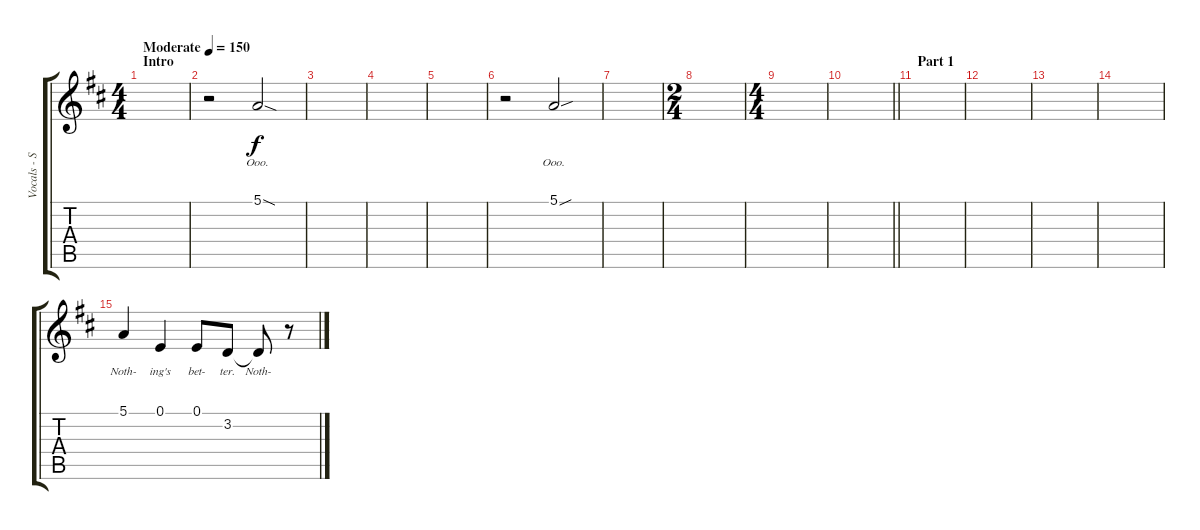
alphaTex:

\track ("Vocals - Simon Neil" "Vocals - S") {instrument altosax}
\staff {score tabs}
\tuning (E4 B3 G3 D3 A2 E2) {hide}
\ts (4 4)
\section ("" "Intro")
\tempo (150 "Moderate")
\clef g2
\ks d
|
r.2 5.1{sod}.2{lyrics (0 "Ooo.") lyrics (1 "") lyrics (2 "") lyrics (3 "") lyrics (4 "")} |
|
|
|
r.2 5.1{sou}.2{lyrics (0 "Ooo.") lyrics (1 "") lyrics (2 "") lyrics (3 "") lyrics (4 "")} |
|
\ts (2 4)
|
\ts (4 4)
|
\barLineRight lightlight
|
\section ("" "Part 1")
|
|
|
|
5.1.4{lyrics (0 "Noth-") lyrics (1 "") lyrics (2 "") lyrics (3 "") lyrics (4 "")} 0.1.4{lyrics (0 "ing's") lyrics (1 "") lyrics (2 "") lyrics (3 "") lyrics (4 "")} 0.1.8{lyrics (0 "bet-") lyrics (1 "") lyrics (2 "") lyrics (3 "") lyrics (4 "")} 3.2.8{lyrics (0 "ter.") lyrics (1 "") lyrics (2 "") lyrics (3 "") lyrics (4 "")} 3.2{t}.8{lyrics (0 "Noth-") lyrics (1 "") lyrics (2 "") lyrics (3 "") lyrics (4 "")} r.8
